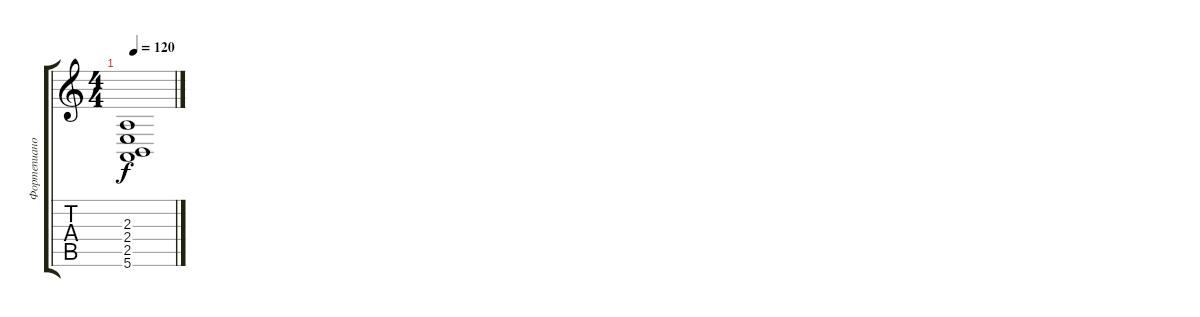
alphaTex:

\track ("Фортепиано" "Фортепиано") {instrument electricgrandpiano}
\staff {score tabs}
\tuning (E4 B3 G3 D3 A2 E2) {hide}
\ts (4 4)
\tempo 120
\clef g2
\ks c
(2.3 2.4 2.5 5.6).1{dy f}
